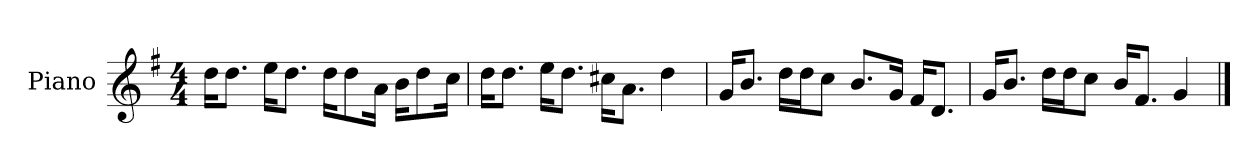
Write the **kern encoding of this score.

**kern
*part1
*staff1
*I"Piano
*I'P-no
*clefG2
*k[f#]
*M4/4
*MM90
=1
16dd\KL
8.dd\J
16ee\KL
8.dd\J
16dd\KL
8dd\
16a\Jk
16b\KL
8dd\
16cc\Jk
=2
16dd\KL
8.dd\J
16ee\KL
8.dd\J
16cc#X\KL
8.a\J
4dd\
=3
16g/KL
8.b/J
16dd\LL
16dd\J
8cc\J
8.b/L
16g/Jk
16f#/KL
8.d/J
=4
16g/KL
8.b/J
16dd\LL
16dd\J
8cc\J
16b/KL
8.f#/J
4g/
==
*-
